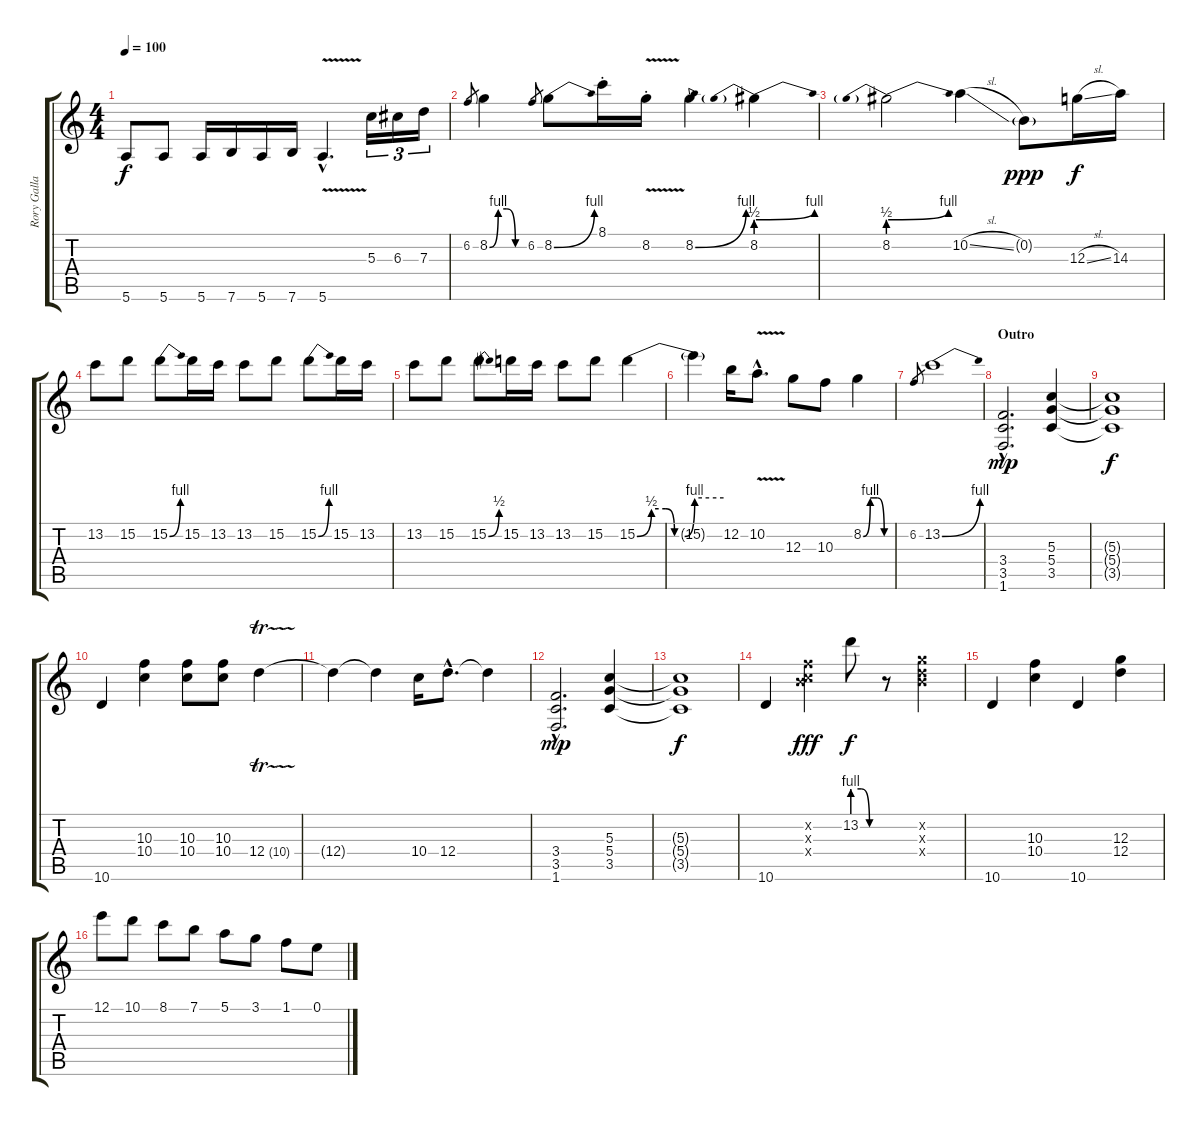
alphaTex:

\track ("Rory Gallagher" "Rory Galla") {instrument distortionguitar}
\staff {score tabs}
\tuning (E4 B3 G3 D3 A2 E2) {hide}
\ts (4 4)
\tempo 100
\clef g2
\ks c
5.6.8{dy f} 5.6.8 5.6.16 7.6.16 5.6.16 7.6.16 5.6{v hac}.4{d} 5.3.16{tu (3 2)} 6.3.16{tu (3 2)} 7.3.16{tu (3 2)} |
6.2.8{gr} 8.2{be (custom 0 0 15 4 30 4 45 0 60 0)}.4 6.2.8{gr} 8.2{be (bend 0 0 60 4)}.8 8.1{st}.16 8.2{v st}.16 8.2{be (bend 0 0 60 4)}.4 8.2{be (prebendbend 0 2 60 4)}.4 |
8.2{be (prebendbend 0 2 60 4)}.2 10.2{sl}.4 0.2{g}.8{dy ppp} 12.3{sl}.16{dy f} 14.3.16 |
13.2.8 15.2.8 15.2{be (bend 0 0 60 4)}.8 15.2.16 13.2.16 13.2.8 15.2.8 15.2{be (bend 0 0 60 4)}.8 15.2.16 13.2.16 |
13.2.8 15.2.8 15.2{be (bend 0 0 60 2)}.8 15.2.16 13.2.16 13.2.8 15.2.8 15.2{be (custom 0 0 10 2 20 2 26 0 33 0 40 4 50 4 60 4)}.4 |
15.2{t}.4 12.2.16 10.2{v hac}.8{d} 12.3.8 10.3.8 8.2{be (custom 0 0 15 4 30 4 45 0 60 0)}.4 |
6.2.8{gr} 13.2{be (bend 0 0 60 4)}.1 |
\section ("" "Outro")
(3.4{hac} 3.5{hac} 1.6{hac}).2{d dy mp} (5.3 5.4 3.5).4 |
(5.3{t} 5.4{t} 3.5{t}).1{dy f} |
10.6.4 (10.3 10.4).4 (10.3 10.4).8 (10.3 10.4).8 12.4{tr (10 32)}.4 |
12.4{t}.4 12.4{t}.4 10.4.16 12.4{hac}.8{d} 12.4{t}.4 |
(3.4{hac} 3.5{hac} 1.6{hac}).2{d dy mp} (5.3 5.4 3.5).4 |
(5.3{t} 5.4{t} 3.5{t}).1{dy f} |
10.6.4 (0.2{x} 10.3{x} 10.4{x}).4{dy fff} 13.2{be (custom 0 4 20 4 40 0 60 0)}.8{dy f} r.8 (0.2{x} 12.3{x} 12.4{x}).4 |
10.6.4 (10.3 10.4).4 10.6.4 (12.3 12.4).4 |
12.1.8 10.1.8 8.1.8 7.1.8 5.1.8 3.1.8 1.1.8 0.1.8
